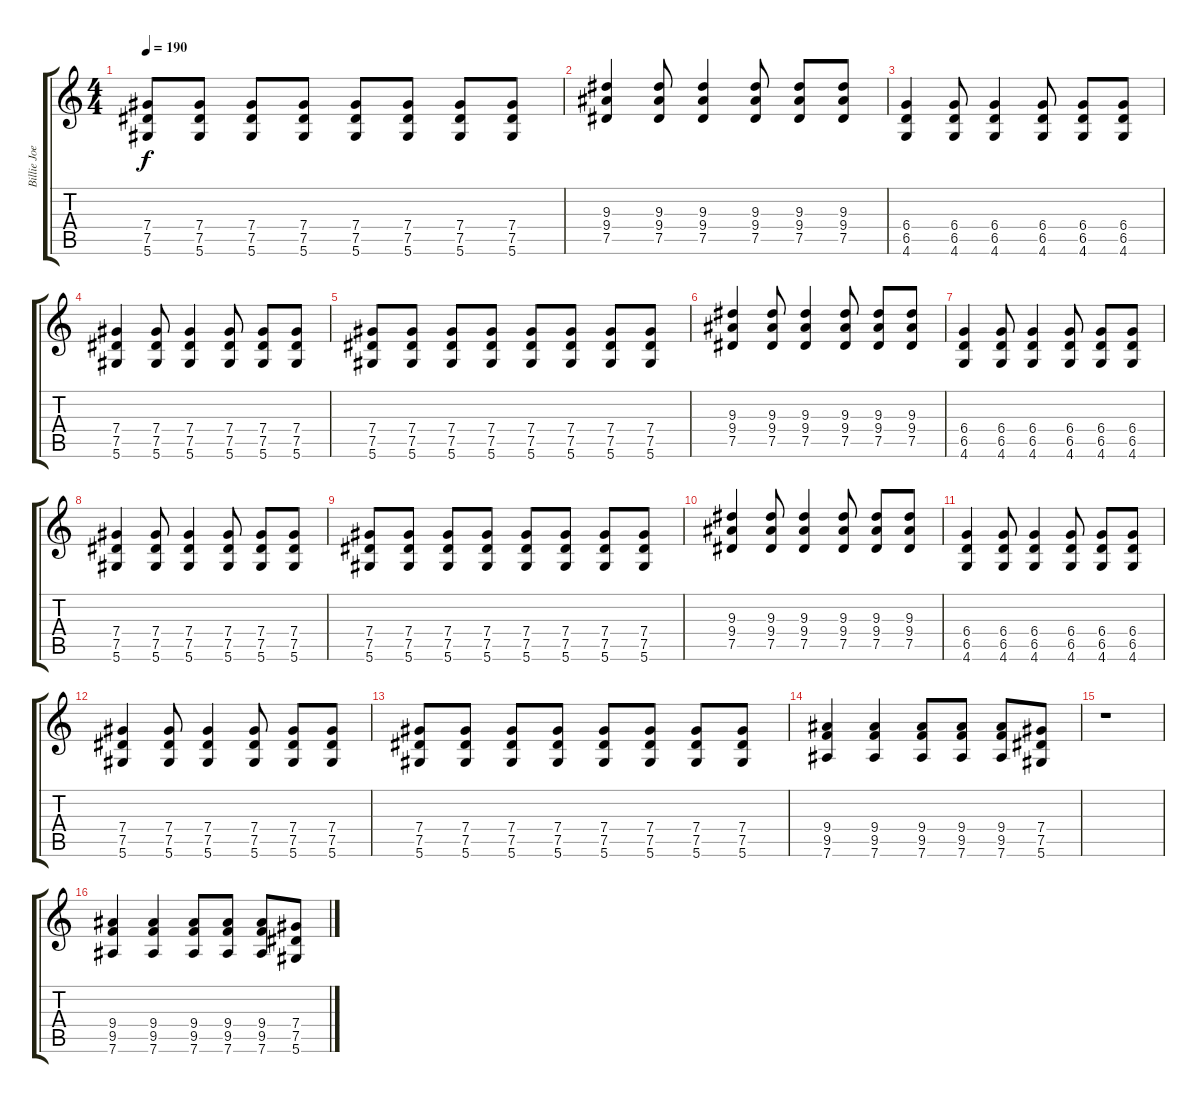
\track ("Billie Joe" "Billie Joe") {instrument overdrivenguitar}
\staff {score tabs}
\tuning (Eb4 Bb3 Gb3 Db3 Ab2 Eb2) {hide}
\ts (4 4)
\tempo 190
\clef g2
\ks c
(7.4 7.5 5.6).8{dy f} (7.4 7.5 5.6).8 (7.4 7.5 5.6).8 (7.4 7.5 5.6).8 (7.4 7.5 5.6).8 (7.4 7.5 5.6).8 (7.4 7.5 5.6).8 (7.4 7.5 5.6).8 |
(9.3 9.4 7.5).4 (9.3 9.4 7.5).8 (9.3 9.4 7.5).4 (9.3 9.4 7.5).8 (9.3 9.4 7.5).8 (9.3 9.4 7.5).8 |
(6.4 6.5 4.6).4 (6.4 6.5 4.6).8 (6.4 6.5 4.6).4 (6.4 6.5 4.6).8 (6.4 6.5 4.6).8 (6.4 6.5 4.6).8 |
(7.4 7.5 5.6).4 (7.4 7.5 5.6).8 (7.4 7.5 5.6).4 (7.4 7.5 5.6).8 (7.4 7.5 5.6).8 (7.4 7.5 5.6).8 |
(7.4 7.5 5.6).8 (7.4 7.5 5.6).8 (7.4 7.5 5.6).8 (7.4 7.5 5.6).8 (7.4 7.5 5.6).8 (7.4 7.5 5.6).8 (7.4 7.5 5.6).8 (7.4 7.5 5.6).8 |
(9.3 9.4 7.5).4 (9.3 9.4 7.5).8 (9.3 9.4 7.5).4 (9.3 9.4 7.5).8 (9.3 9.4 7.5).8 (9.3 9.4 7.5).8 |
(6.4 6.5 4.6).4 (6.4 6.5 4.6).8 (6.4 6.5 4.6).4 (6.4 6.5 4.6).8 (6.4 6.5 4.6).8 (6.4 6.5 4.6).8 |
(7.4 7.5 5.6).4 (7.4 7.5 5.6).8 (7.4 7.5 5.6).4 (7.4 7.5 5.6).8 (7.4 7.5 5.6).8 (7.4 7.5 5.6).8 |
(7.4 7.5 5.6).8 (7.4 7.5 5.6).8 (7.4 7.5 5.6).8 (7.4 7.5 5.6).8 (7.4 7.5 5.6).8 (7.4 7.5 5.6).8 (7.4 7.5 5.6).8 (7.4 7.5 5.6).8 |
(9.3 9.4 7.5).4 (9.3 9.4 7.5).8 (9.3 9.4 7.5).4 (9.3 9.4 7.5).8 (9.3 9.4 7.5).8 (9.3 9.4 7.5).8 |
(6.4 6.5 4.6).4 (6.4 6.5 4.6).8 (6.4 6.5 4.6).4 (6.4 6.5 4.6).8 (6.4 6.5 4.6).8 (6.4 6.5 4.6).8 |
(7.4 7.5 5.6).4 (7.4 7.5 5.6).8 (7.4 7.5 5.6).4 (7.4 7.5 5.6).8 (7.4 7.5 5.6).8 (7.4 7.5 5.6).8 |
(7.4 7.5 5.6).8 (7.4 7.5 5.6).8 (7.4 7.5 5.6).8 (7.4 7.5 5.6).8 (7.4 7.5 5.6).8 (7.4 7.5 5.6).8 (7.4 7.5 5.6).8 (7.4 7.5 5.6).8 |
(9.4 9.5 7.6).4 (9.4 9.5 7.6).4 (9.4 9.5 7.6).8 (9.4 9.5 7.6).8 (9.4 9.5 7.6).8 (7.4 7.5 5.6).8 |
r.1 |
(9.4 9.5 7.6).4 (9.4 9.5 7.6).4 (9.4 9.5 7.6).8 (9.4 9.5 7.6).8 (9.4 9.5 7.6).8 (7.4 7.5 5.6).8
